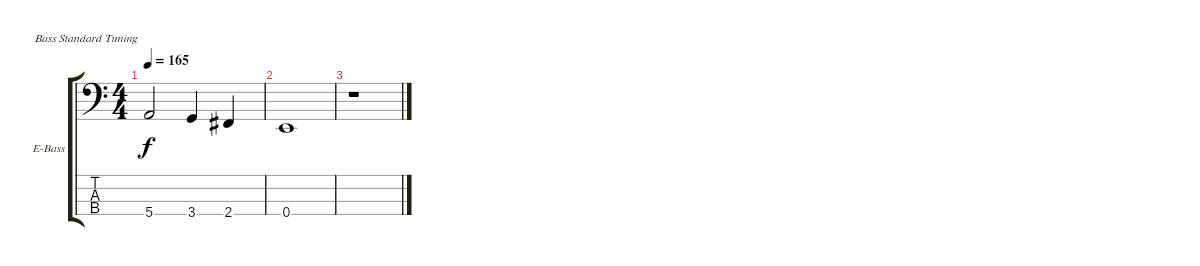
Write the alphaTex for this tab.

\bracketExtendMode groupsimilarinstruments
\firstSystemTrackNameOrientation horizontal
\otherSystemsTrackNameOrientation horizontal
\track ("Äîðîæêà 2" "E-Bass") {instrument electricbassfinger}
\staff {score tabs}
\tuning (G2 D2 A1 E1)
\ts (4 4)
\tempo 165
\clef f4
\ks c
5.4.2{dy f} 3.4.4 2.4.4 |
0.4.1 |
r.1
